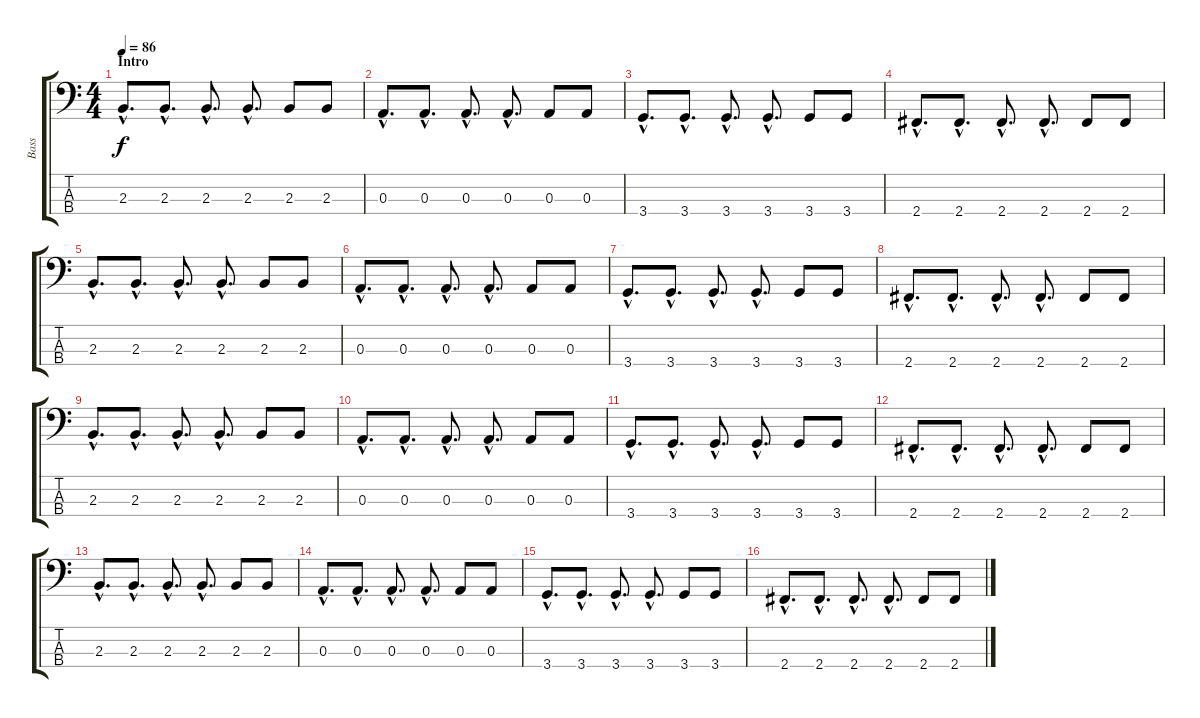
\track ("Bass" "Bass") {instrument electricbasspick}
\staff {score tabs}
\tuning (G2 D2 A1 E1) {hide}
\ts (4 4)
\section ("" "Intro")
\tempo 86
\clef f4
\ks c
2.3{hac}.8{d dy f instrument electricbasspick} 2.3{hac}.8{d} 2.3{hac}.8{d} 2.3{hac}.8{d} 2.3.8 2.3.8 |
0.3{hac}.8{d} 0.3{hac}.8{d} 0.3{hac}.8{d} 0.3{hac}.8{d} 0.3.8 0.3.8 |
3.4{hac}.8{d} 3.4{hac}.8{d} 3.4{hac}.8{d} 3.4{hac}.8{d} 3.4.8 3.4.8 |
2.4{hac}.8{d} 2.4{hac}.8{d} 2.4{hac}.8{d} 2.4{hac}.8{d} 2.4.8 2.4.8 |
2.3{hac}.8{d} 2.3{hac}.8{d} 2.3{hac}.8{d} 2.3{hac}.8{d} 2.3.8 2.3.8 |
0.3{hac}.8{d} 0.3{hac}.8{d} 0.3{hac}.8{d} 0.3{hac}.8{d} 0.3.8 0.3.8 |
3.4{hac}.8{d} 3.4{hac}.8{d} 3.4{hac}.8{d} 3.4{hac}.8{d} 3.4.8 3.4.8 |
2.4{hac}.8{d} 2.4{hac}.8{d} 2.4{hac}.8{d} 2.4{hac}.8{d} 2.4.8 2.4.8 |
2.3{hac}.8{d} 2.3{hac}.8{d} 2.3{hac}.8{d} 2.3{hac}.8{d} 2.3.8 2.3.8 |
0.3{hac}.8{d} 0.3{hac}.8{d} 0.3{hac}.8{d} 0.3{hac}.8{d} 0.3.8 0.3.8 |
3.4{hac}.8{d} 3.4{hac}.8{d} 3.4{hac}.8{d} 3.4{hac}.8{d} 3.4.8 3.4.8 |
2.4{hac}.8{d} 2.4{hac}.8{d} 2.4{hac}.8{d} 2.4{hac}.8{d} 2.4.8 2.4.8 |
2.3{hac}.8{d} 2.3{hac}.8{d} 2.3{hac}.8{d} 2.3{hac}.8{d} 2.3.8 2.3.8 |
0.3{hac}.8{d} 0.3{hac}.8{d} 0.3{hac}.8{d} 0.3{hac}.8{d} 0.3.8 0.3.8 |
3.4{hac}.8{d} 3.4{hac}.8{d} 3.4{hac}.8{d} 3.4{hac}.8{d} 3.4.8 3.4.8 |
2.4{hac}.8{d} 2.4{hac}.8{d} 2.4{hac}.8{d} 2.4{hac}.8{d} 2.4.8 2.4.8
